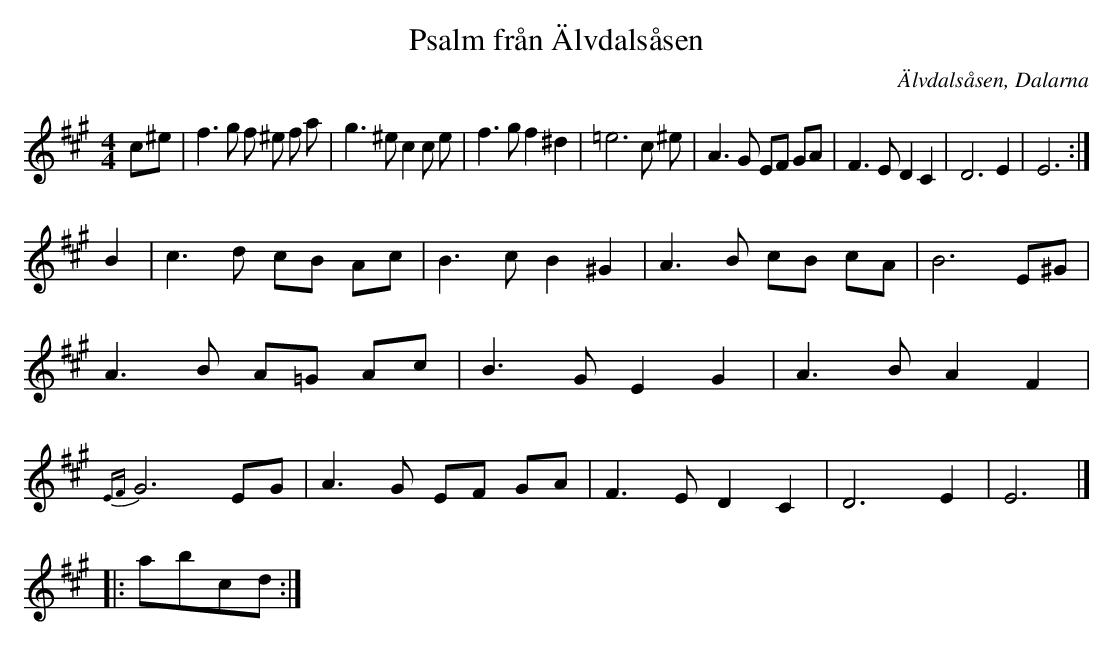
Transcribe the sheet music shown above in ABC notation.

X:1
T:Psalm från Älvdalsåsen
O:Älvdalsåsen, Dalarna
M:4/4
L:1/8
K:A
c^e | f3 g f ^e f a | g3 ^e c2 c e | f3 g f2 ^d2 | =e6 c ^e | A3G EF GA | F3ED2C2 | D6E2 | E6 :|]
B2 | c3d cB Ac | B3cB2^G2 | A3B cB cA | B6E^G | A3B A=G Ac| B3G E2G2| A3BA2 F2| {EF}G6EG| A3G EF GA | F3ED2C2 | D6E2 | E6 |]
|: abcd :|
